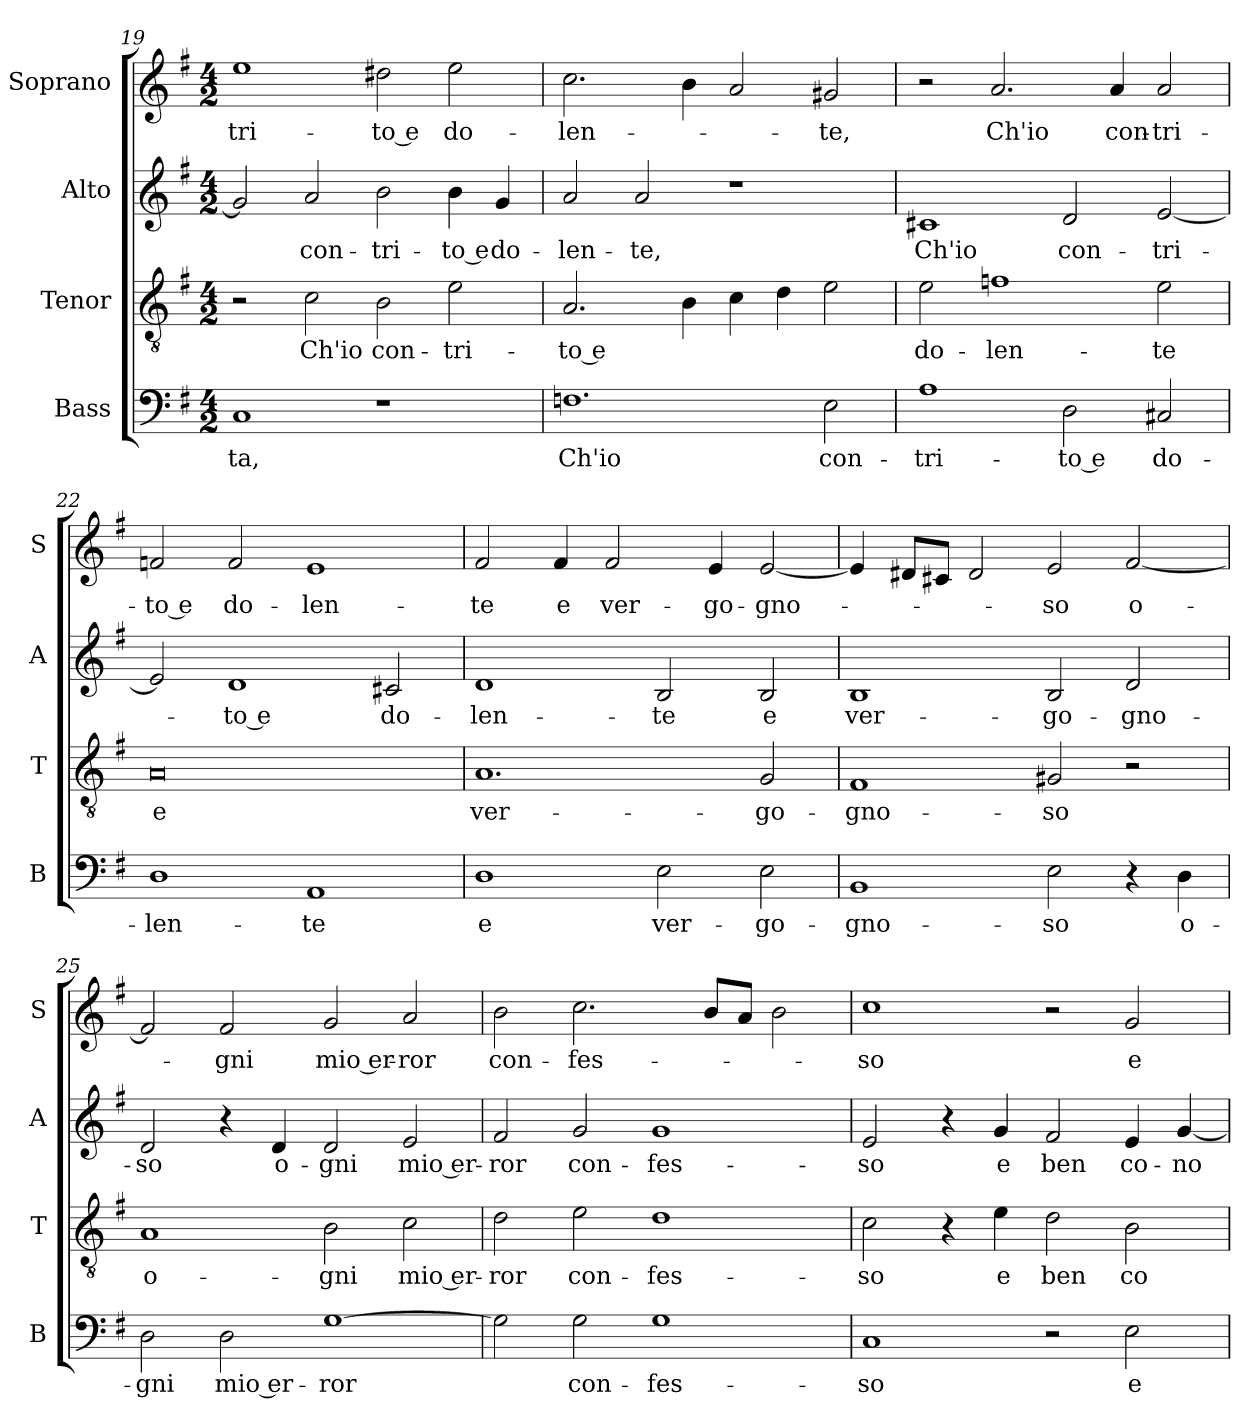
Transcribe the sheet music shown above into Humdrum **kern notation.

**kern	**text	**kern	**text	**kern	**text	**kern	**text
*part4	*part4	*part3	*part3	*part2	*part2	*part1	*part1
*staff4	*staff4	*staff3	*staff3	*staff2	*staff2	*staff1	*staff1
*I"Bass	*	*I"Tenor	*	*I"Alto	*	*I"Soprano	*
*I'B	*	*I'T	*	*I'A	*	*I'S	*
!!LO:PB:g=z
*clefF4	*	*clefGv2	*	*clefG2	*	*clefG2	*
*k[f#]	*	*k[f#]	*	*k[f#]	*	*k[f#]	*
*G:	*	*G:	*	*G:	*	*G:	*
*M4/2	*	*M4/2	*	*M4/2	*	*M4/2	*
=19	=19	=19	=19	=19	=19	=19	=19
!	!LO:LY:b	!	!	!	!	!	!LO:LY:b
1C	-ta,	2r	.	2g/]	.	1ee	-tri-
!	!	!	!LO:LY:b	!	!LO:LY:b	!	!
.	.	2c\	Ch'io	2a/	con-	.	.
!	!	!	!LO:LY:b	!	!LO:LY:b	!	!LO:LY:b
1r	.	2B\	con-	2b\	-tri-	2dd#X\	-to e
!	!	!	!LO:LY:b	!	!LO:LY:b	!	!LO:LY:b
.	.	2e\	-tri-	4b\	-to e	2ee\	do-
!	!	!	!	!	!LO:LY:b	!	!
.	.	.	.	4g/	do-	.	.
=20	=20	=20	=20	=20	=20	=20	=20
!	!LO:LY:b	!	!LO:LY:b	!	!LO:LY:b	!	!LO:LY:b
1.Fn	Ch'io	2.A/	-to e	2a/	-len-	2.cc\	-len-
!	!	!	!	!	!LO:LY:b	!	!
.	.	.	.	2a/	-te,	.	.
.	.	4B\	.	.	.	4b\	.
.	.	4c\	.	1r	.	2a/	.
.	.	4d\	.	.	.	.	.
!	!LO:LY:b	!	!	!	!	!	!LO:LY:b
2E\	con-	2e\	.	.	.	2g#X/	-te,
=21	=21	=21	=21	=21	=21	=21	=21
!	!LO:LY:b	!	!LO:LY:b	!	!LO:LY:b	!	!
1A	-tri-	2e\	do-	1c#X	Ch'io	2r	.
!	!	!	!LO:LY:b	!	!	!	!LO:LY:b
.	.	1fn	-len-	.	.	2.a/	Ch'io
!	!LO:LY:b	!	!	!	!LO:LY:b	!	!
2D\	-to e	.	.	2d/	con-	.	.
!	!	!	!	!	!	!	!LO:LY:b
.	.	.	.	.	.	4a/	con-
!	!LO:LY:b	!	!LO:LY:b	!	!LO:LY:b	!	!LO:LY:b
2C#X/	do-	2e\	-te	[2e/	-tri-	2a/	-tri-
=22	=22	=22	=22	=22	=22	=22	=22
!	!LO:LY:b	!	!LO:LY:b	!	!	!	!LO:LY:b
1D	-len-	0A	e	2e/]	.	2fn/	-to e
!	!	!	!	!	!LO:LY:b	!	!LO:LY:b
.	.	.	.	1d	-to e	2f/	do-
!	!LO:LY:b	!	!	!	!	!	!LO:LY:b
1AA	-te	.	.	.	.	1e	-len-
!	!	!	!	!	!LO:LY:b	!	!
.	.	.	.	2c#X/	do-	.	.
!!LO:LB:g=z
=23	=23	=23	=23	=23	=23	=23	=23
!	!LO:LY:b	!	!LO:LY:b	!	!LO:LY:b	!	!LO:LY:b
1D	e	1.A	ver-	1d	-len-	2f#/	-te
!	!	!	!	!	!	!	!LO:LY:b
.	.	.	.	.	.	4f#/	e
!	!	!	!	!	!	!	!LO:LY:b
.	.	.	.	.	.	2f#/	ver-
!	!LO:LY:b	!	!	!	!LO:LY:b	!	!
2E\	ver-	.	.	2B/	-te	.	.
!	!	!	!	!	!	!	!LO:LY:b
.	.	.	.	.	.	4e/	-go-
!	!LO:LY:b	!	!LO:LY:b	!	!LO:LY:b	!	!LO:LY:b
2E\	-go-	2G/	-go-	2B/	e	[2e/	-gno-
=24	=24	=24	=24	=24	=24	=24	=24
!	!LO:LY:b	!	!LO:LY:b	!	!LO:LY:b	!	!
1BB	-gno-	1F#	-gno-	1B	ver-	4e/]	.
.	.	.	.	.	.	8d#X/L	.
.	.	.	.	.	.	8c#X/J	.
.	.	.	.	.	.	2d#/	.
!	!LO:LY:b	!	!LO:LY:b	!	!LO:LY:b	!	!LO:LY:b
2E\	-so	2G#X/	-so	2B/	-go-	2e/	-so
!	!	!	!	!	!LO:LY:b	!	!LO:LY:b
4r	.	2r	.	2d/	-gno-	[2f#/	o-
!	!LO:LY:b	!	!	!	!	!	!
4D\	o-	.	.	.	.	.	.
=25	=25	=25	=25	=25	=25	=25	=25
!	!LO:LY:b	!	!LO:LY:b	!	!LO:LY:b	!	!
2D\	-gni	1A	o-	2d/	-so	2f#/]	.
!	!LO:LY:b	!	!	!	!	!	!LO:LY:b
2D\	mio er-	.	.	4r	.	2f#/	-gni
!	!	!	!	!	!LO:LY:b	!	!
.	.	.	.	4d/	o-	.	.
!	!LO:LY:b	!	!LO:LY:b	!	!LO:LY:b	!	!LO:LY:b
[1G	-ror	2B\	-gni	2d/	-gni	2g/	mio er-
!	!	!	!LO:LY:b	!	!LO:LY:b	!	!LO:LY:b
.	.	2c\	mio er-	2e/	mio er-	2a/	-ror
=26	=26	=26	=26	=26	=26	=26	=26
!	!	!	!LO:LY:b	!	!LO:LY:b	!	!LO:LY:b
2G\]	.	2d\	-ror	2f#/	-ror	2b\	con-
!	!LO:LY:b	!	!LO:LY:b	!	!LO:LY:b	!	!LO:LY:b
2G\	con-	2e\	con-	2g/	con-	2.cc\	-fes-
!	!LO:LY:b	!	!LO:LY:b	!	!LO:LY:b	!	!
1G	-fes-	1d	-fes-	1g	-fes-	.	.
.	.	.	.	.	.	8b/L	.
.	.	.	.	.	.	8a/J	.
.	.	.	.	.	.	2b\	.
!!LO:LB:g=z
=27	=27	=27	=27	=27	=27	=27	=27
!	!LO:LY:b	!	!LO:LY:b	!	!LO:LY:b	!	!LO:LY:b
1C	-so	2c\	-so	2e/	-so	1cc	-so
.	.	4r	.	4r	.	.	.
!	!	!	!LO:LY:b	!	!LO:LY:b	!	!
.	.	4e\	e	4g/	e	.	.
!	!	!	!LO:LY:b	!	!LO:LY:b	!	!
2r	.	2d\	ben	2f#/	ben	2r	.
!	!LO:LY:b	!	!LO:LY:b	!	!LO:LY:b	!	!LO:LY:b
2E\	e	2B\	co-	4e/	co-	2g/	e
!	!	!	!	!	!LO:LY:b	!	!
.	.	.	.	[4g/	-no-	.	.
=	=	=	=	=	=	=	=
*-	*-	*-	*-	*-	*-	*-	*-
